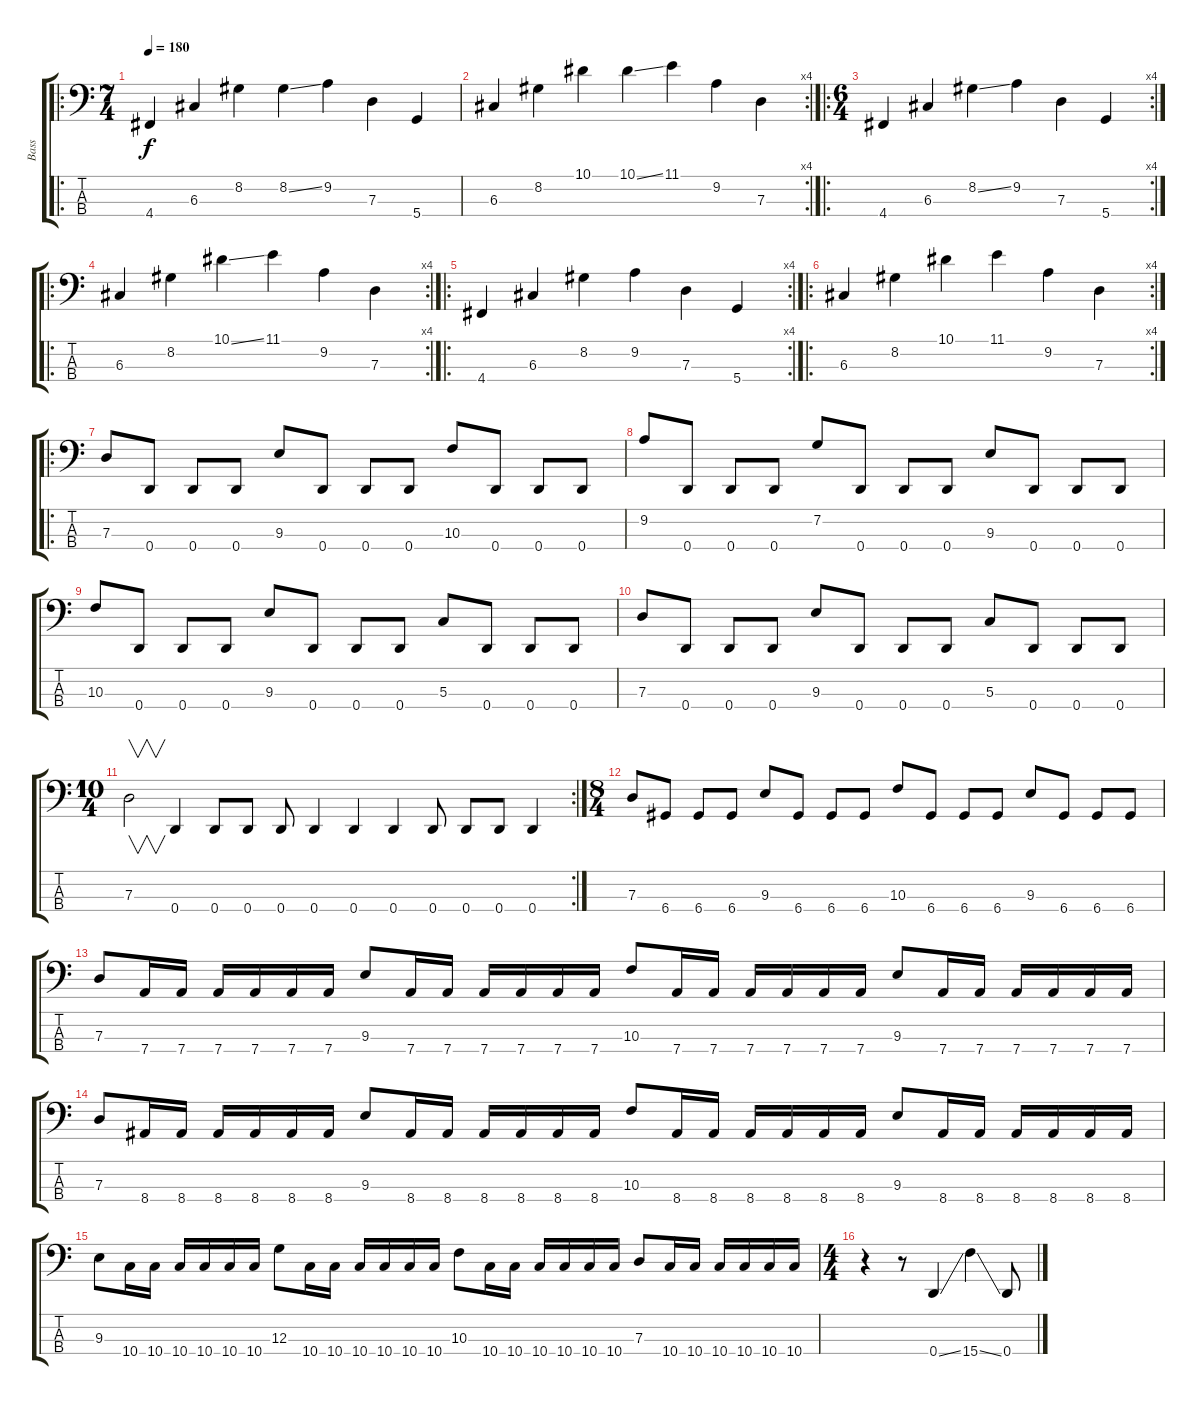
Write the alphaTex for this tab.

\track ("Bass" "Bass") {instrument electricbassfinger}
\staff {score tabs}
\tuning (F2 C2 G1 D1) {hide}
\ro
\ts (7 4)
\tempo 180
\clef f4
\ks c
4.4.4{dy f instrument electricbassfinger} 6.3.4 8.2.4 8.2{ss}.4 9.2.4 7.3.4 5.4.4 |
\rc 4
6.3.4 8.2.4 10.1.4 10.1{ss}.4 11.1.4 9.2.4 7.3.4 |
\ro
\rc 4
\ts (6 4)
4.4.4 6.3.4 8.2{ss}.4 9.2.4 7.3.4 5.4.4 |
\ro
\rc 4
6.3.4 8.2.4 10.1{ss}.4 11.1.4 9.2.4 7.3.4 |
\ro
\rc 4
4.4.4 6.3.4 8.2.4 9.2.4 7.3.4 5.4.4 |
\ro
\rc 4
6.3.4 8.2.4 10.1.4 11.1.4 9.2.4 7.3.4 |
\ro
7.3.8 0.4.8 0.4.8 0.4.8 9.3.8 0.4.8 0.4.8 0.4.8 10.3.8 0.4.8 0.4.8 0.4.8 |
9.2.8 0.4.8 0.4.8 0.4.8 7.2.8 0.4.8 0.4.8 0.4.8 9.3.8 0.4.8 0.4.8 0.4.8 |
10.3.8 0.4.8 0.4.8 0.4.8 9.3.8 0.4.8 0.4.8 0.4.8 5.3.8 0.4.8 0.4.8 0.4.8 |
7.3.8 0.4.8 0.4.8 0.4.8 9.3.8 0.4.8 0.4.8 0.4.8 5.3.8 0.4.8 0.4.8 0.4.8 |
\rc 2
\ts (10 4)
7.3.2{v} 0.4.4 0.4.8 0.4.8 0.4.8 0.4.4 0.4.4 0.4.4 0.4.8 0.4.8 0.4.8 0.4.4 |
\ts (8 4)
7.3.8 6.4.8 6.4.8 6.4.8 9.3.8 6.4.8 6.4.8 6.4.8 10.3.8 6.4.8 6.4.8 6.4.8 9.3.8 6.4.8 6.4.8 6.4.8 |
7.3.8 7.4.16 7.4.16 7.4.16 7.4.16 7.4.16 7.4.16 9.3.8 7.4.16 7.4.16 7.4.16 7.4.16 7.4.16 7.4.16 10.3.8 7.4.16 7.4.16 7.4.16 7.4.16 7.4.16 7.4.16 9.3.8 7.4.16 7.4.16 7.4.16 7.4.16 7.4.16 7.4.16 |
7.3.8 8.4.16 8.4.16 8.4.16 8.4.16 8.4.16 8.4.16 9.3.8 8.4.16 8.4.16 8.4.16 8.4.16 8.4.16 8.4.16 10.3.8 8.4.16 8.4.16 8.4.16 8.4.16 8.4.16 8.4.16 9.3.8 8.4.16 8.4.16 8.4.16 8.4.16 8.4.16 8.4.16 |
9.3.8 10.4.16 10.4.16 10.4.16 10.4.16 10.4.16 10.4.16 12.3.8 10.4.16 10.4.16 10.4.16 10.4.16 10.4.16 10.4.16 10.3.8 10.4.16 10.4.16 10.4.16 10.4.16 10.4.16 10.4.16 7.3.8 10.4.16 10.4.16 10.4.16 10.4.16 10.4.16 10.4.16 |
\ts (4 4)
r.4 r.8 0.4{ss}.4 15.4{ss}.4 0.4.8
